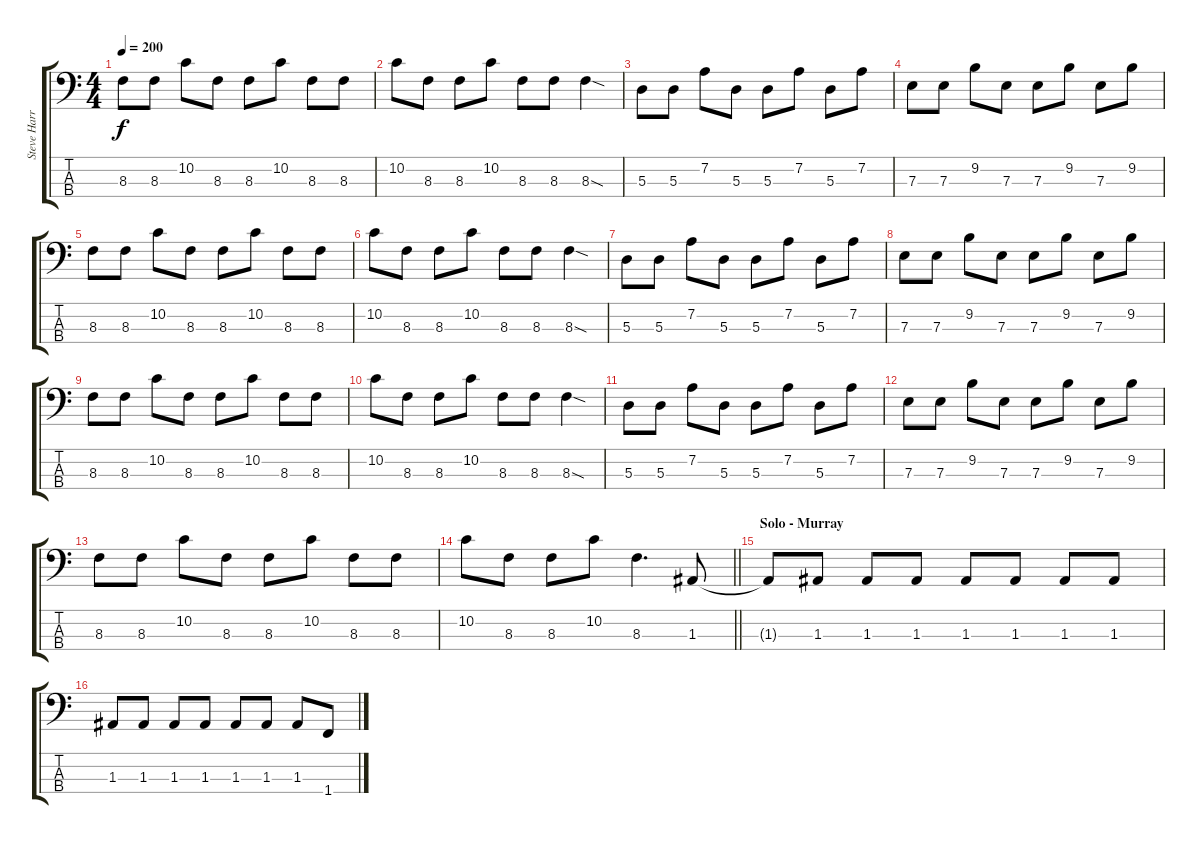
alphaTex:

\track ("Steve Harris" "Steve Harr") {instrument electricbassfinger}
\staff {score tabs}
\tuning (G2 D2 A1 E1) {hide}
\ts (4 4)
\tempo 200
\clef f4
\ks c
8.3.8{dy f} 8.3.8 10.2.8 8.3.8 8.3.8 10.2.8 8.3.8 8.3.8 |
10.2.8 8.3.8 8.3.8 10.2.8 8.3.8 8.3.8 8.3{sod}.4 |
5.3.8 5.3.8 7.2.8 5.3.8 5.3.8 7.2.8 5.3.8 7.2.8 |
7.3.8 7.3.8 9.2.8 7.3.8 7.3.8 9.2.8 7.3.8 9.2.8 |
8.3.8 8.3.8 10.2.8 8.3.8 8.3.8 10.2.8 8.3.8 8.3.8 |
10.2.8 8.3.8 8.3.8 10.2.8 8.3.8 8.3.8 8.3{sod}.4 |
5.3.8 5.3.8 7.2.8 5.3.8 5.3.8 7.2.8 5.3.8 7.2.8 |
7.3.8 7.3.8 9.2.8 7.3.8 7.3.8 9.2.8 7.3.8 9.2.8 |
8.3.8 8.3.8 10.2.8 8.3.8 8.3.8 10.2.8 8.3.8 8.3.8 |
10.2.8 8.3.8 8.3.8 10.2.8 8.3.8 8.3.8 8.3{sod}.4 |
5.3.8 5.3.8 7.2.8 5.3.8 5.3.8 7.2.8 5.3.8 7.2.8 |
7.3.8 7.3.8 9.2.8 7.3.8 7.3.8 9.2.8 7.3.8 9.2.8 |
8.3.8 8.3.8 10.2.8 8.3.8 8.3.8 10.2.8 8.3.8 8.3.8 |
\barLineRight lightlight
10.2.8 8.3.8 8.3.8 10.2.8 8.3.4{d} 1.3.8 |
\section ("" "Solo - Murray")
1.3{t}.8 1.3.8 1.3.8 1.3.8 1.3.8 1.3.8 1.3.8 1.3.8 |
1.3.8 1.3.8 1.3.8 1.3.8 1.3.8 1.3.8 1.3.8 1.4.8
